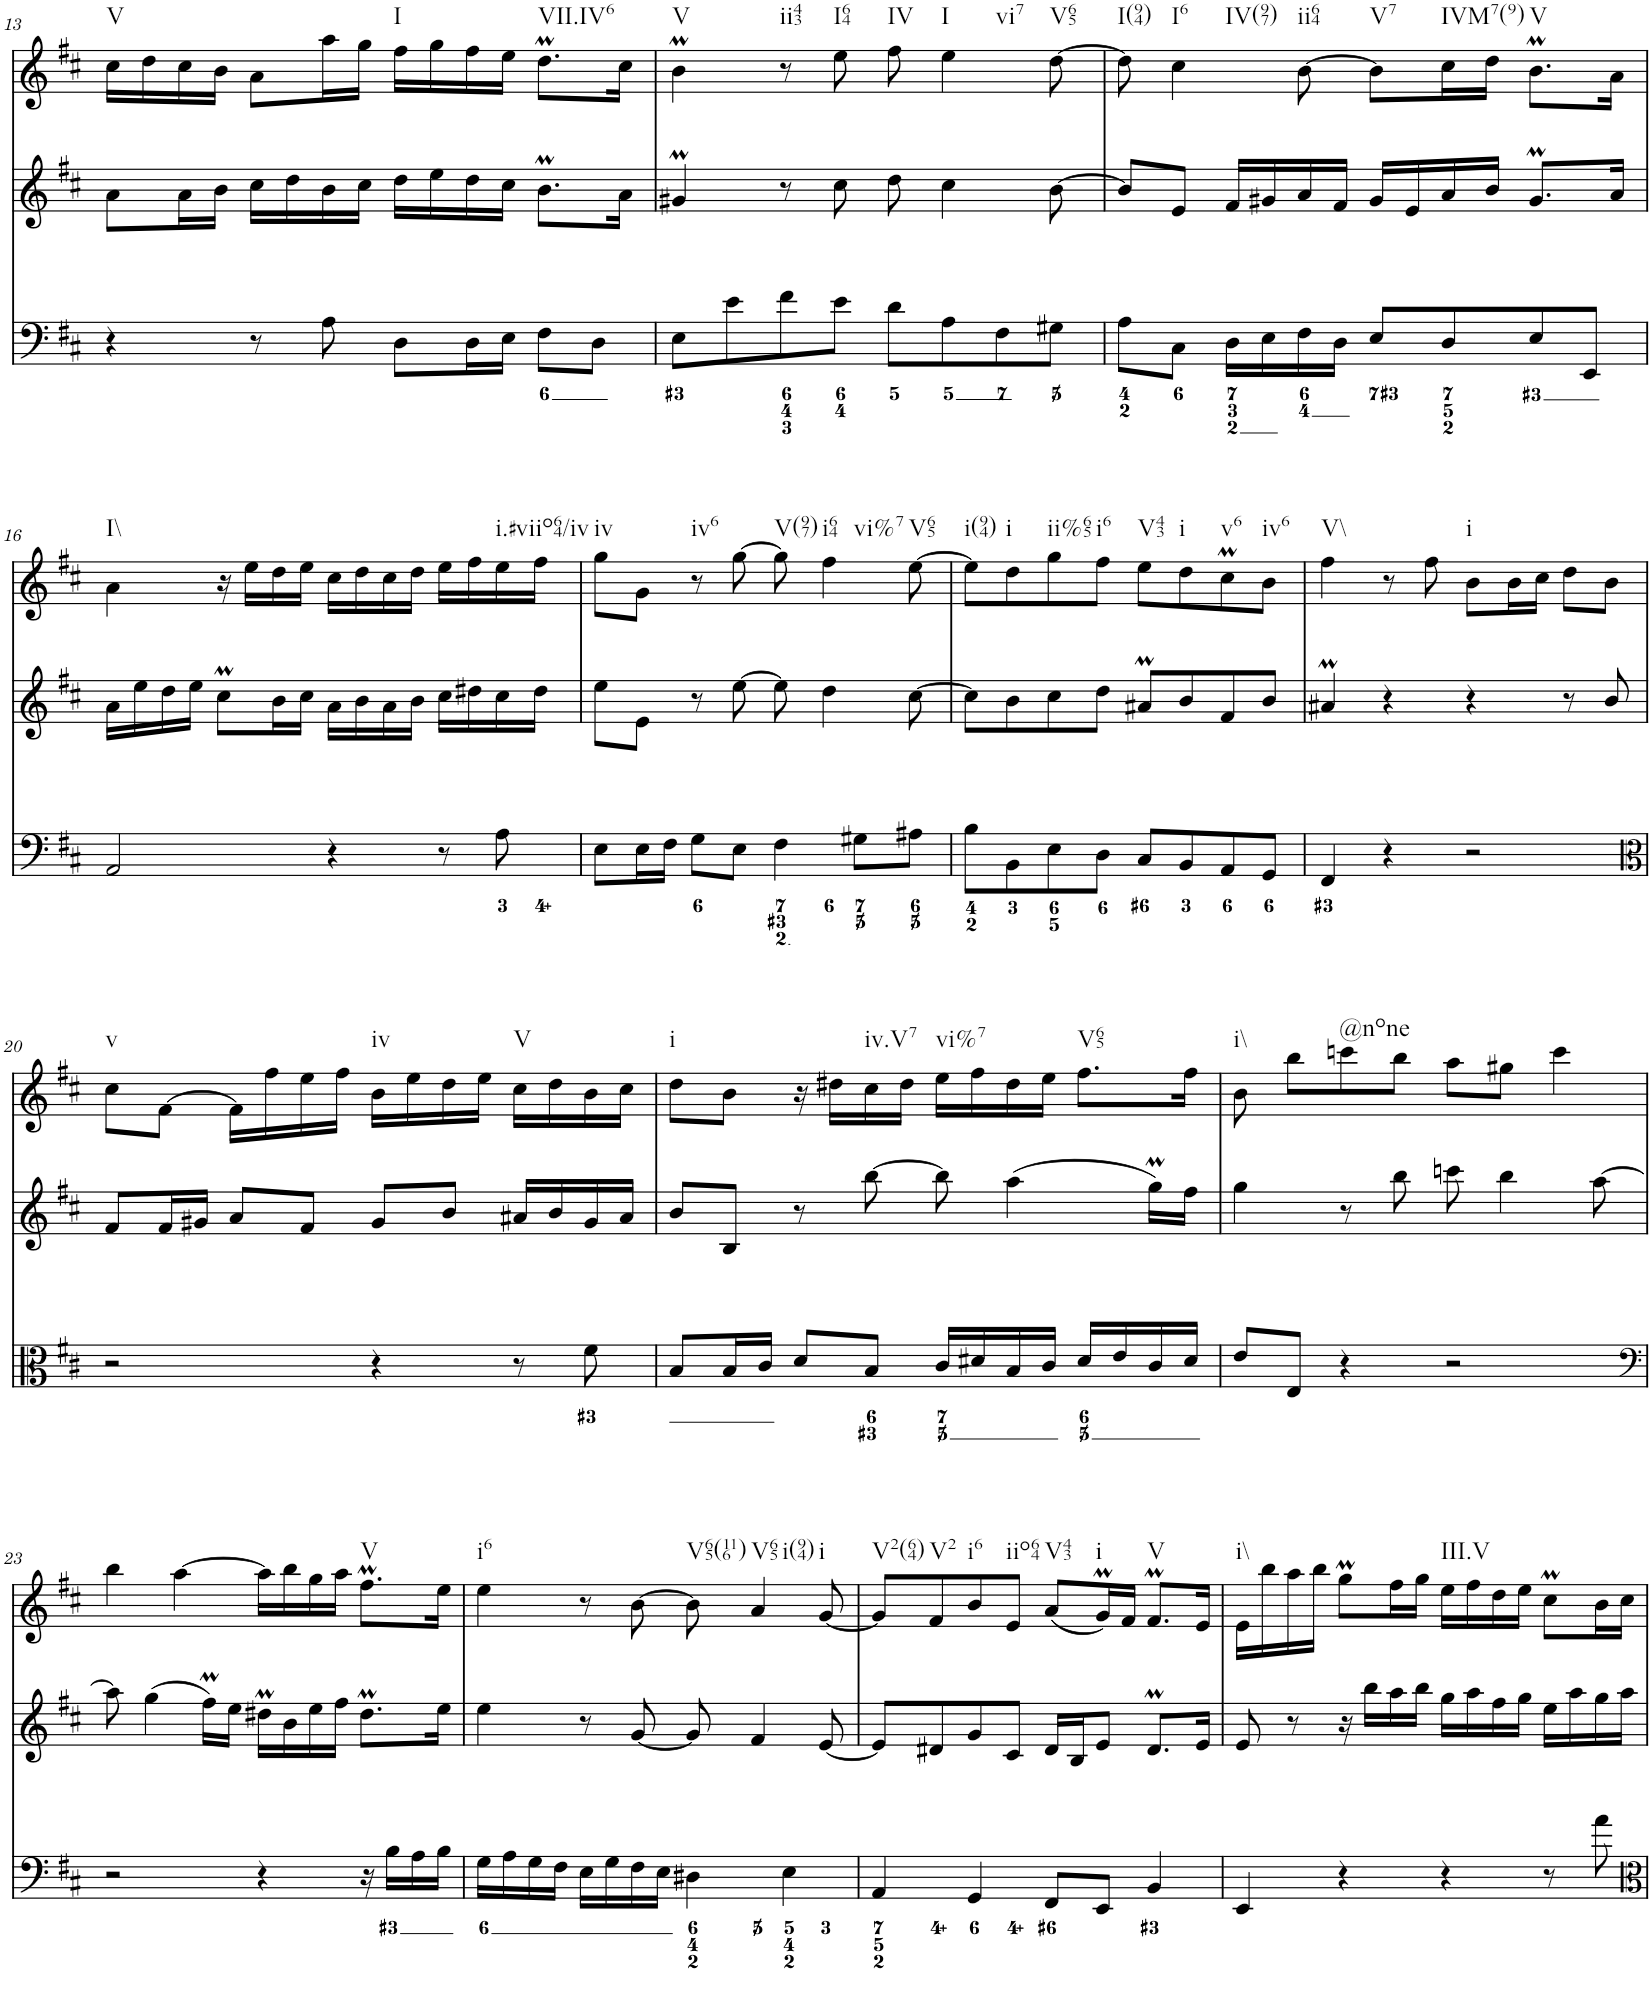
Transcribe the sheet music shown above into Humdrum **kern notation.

**kern	**kern	**kern
*part1	*part1	*part1
*staff3	*staff2	*staff1
*I"Piano	*	*
*I'Pno.	*	*
!!LO:PB:g=z
*clefF4	*clefG2	*clefG2
*k[f#c#]	*k[f#c#]	*k[f#c#]
*M4/4	*M4/4	*M4/4
*met(c)	*met(c)	*met(c)
=13	=13	=13
!	!	!LO:TX:b:t=V
4r	8a\L	16cc#\LL
.	.	16dd\
.	16a\L	16cc#\
.	16b\JJ	16b\JJ
8r	16cc#\LL	8a\L
.	16dd\	.
8A\	16b\	16aa\L
.	16cc#\JJ	16gg\JJ
!	!	!LO:TX:b:t=I
8D\L	16dd\LL	16ff#\LL
.	16ee\	16gg\
16D\L	16dd\	16ff#\
16E\JJ	16cc#\JJ	16ee\JJ
!	!	!LO:TX:b:t=VII.IV6
8F#\L	8.bM\L	8.ddM\L
8D\J	.	.
.	16a\Jk	16cc#\Jk
=14	=14	=14
!	!	!LO:TX:b:t=V
8E\L	4g#Xm/	4bM\
8e\	.	.
!	!	!LO:TX:b:t=ii43
8f#\	8r	8r
!	!	!LO:TX:b:t=I64
8e\J	8cc#\	8ee\
!	!	!LO:TX:b:t=IV
8d\L	8dd\	8ff#\
!	!	!LO:TX:b:t=I
!	!	!LO:TX:b:t=vi7
8A\	4cc#\	4ee\
8F#\	.	.
!	!	!LO:TX:b:t=V65
8G#X\J	[8b\	[8dd\
=15	=15	=15
!	!	!LO:TX:b:t=I(94)
8A\L	8b/L]	8dd\]
!	!	!LO:TX:b:t=I6
!	!	!LO:TX:b:t=IV(97)
8C#\J	8e/J	4cc#\
16D\LL	16f#/LL	.
16E\	16g#X/	.
!	!	!LO:TX:b:t=ii64
16F#\	16a/	[8b\
16D\JJ	16f#/JJ	.
!	!	!LO:TX:b:t=V7
8E/L	16g#/LL	8b\L]
.	16e/	.
!	!	!LO:TX:b:t=IVM7(9)
8D/	16a/	16cc#\L
.	16b/JJ	16dd\JJ
!	!	!LO:TX:b:t=V
8E/	8.g#m/L	8.bM\L
8EE/J	.	.
.	16a/Jk	16a\Jk
!!LO:LB:g=z
=16	=16	=16
!	!	!LO:TX:b:t=I\\
2AA/	16a\LL	4a\
.	16ee\	.
.	16dd\	.
.	16ee\JJ	.
.	8cc#m\L	16r
.	.	16ee\LL
.	16b\L	16dd\
.	16cc#\JJ	16ee\JJ
4r	16a\LL	16cc#\LL
.	16b\	16dd\
.	16a\	16cc#\
.	16b\JJ	16dd\JJ
8r	16cc#\LL	16ee\LL
.	16dd#X\	16ff#\
!	!	!LO:TX:b:t=i.#viio64/iv
8A\	16cc#\	16ee\
.	16dd#\JJ	16ff#\JJ
=17	=17	=17
!	!	!LO:TX:b:t=iv
8E\L	8ee\L	8gg\L
16E\L	8e\J	8g\J
16F#\JJ	.	.
!	!	!LO:TX:b:t=iv6
8G\L	8r	8r
8E\J	[8ee\	[8gg\
!	!	!LO:TX:b:t=V(97)
4F#\	8ee\]	8gg\]
!	!	!LO:TX:b:t=i64
!	!	!LO:TX:b:t=vi%7
.	4dd\	4ff#\
8G#X\L	.	.
!	!	!LO:TX:b:t=V65
8A#X\J	[8cc#\	[8ee\
=18	=18	=18
!	!	!LO:TX:b:t=i(94)
8B\L	8cc#\L]	8ee\L]
!	!	!LO:TX:b:t=i
8BB\	8b\	8dd\
!	!	!LO:TX:b:t=ii%65
8E\	8cc#\	8gg\
!	!	!LO:TX:b:t=i6
8D\J	8dd\J	8ff#\J
!	!	!LO:TX:b:t=V43
8C#/L	8a#Xm/L	8ee\L
!	!	!LO:TX:b:t=i
8BB/	8b/	8dd\
!	!	!LO:TX:b:t=v6
8AA/	8f#/	8cc#m\
!	!	!LO:TX:b:t=iv6
8GG/J	8b/J	8b\J
=19	=19	=19
!	!	!LO:TX:b:t=V\\
4FF#/	4a#Xm/	4ff#\
4r	4r	8r
.	.	8ff#\
!	!	!LO:TX:b:t=i
2r	4r	8b\L
.	.	16b\L
.	.	16cc#\JJ
.	8r	8dd\L
.	8b/	8b\J
!!LO:LB:g=z
=20	=20	=20
*clefC3	*	*
!	!	!LO:TX:b:t=v
2r	8f#/L	8cc#\L
.	16f#/L	[8f#\J
.	16g#X/JJ	.
.	8a/L	16f#\LL]
.	.	16ff#\
.	8f#/J	16ee\
.	.	16ff#\JJ
!	!	!LO:TX:b:t=iv
4r	8g#/L	16b\LL
.	.	16ee\
.	8b/J	16dd\
.	.	16ee\JJ
!	!	!LO:TX:b:t=V
8r	16a#X/LL	16cc#\LL
.	16b/	16dd\
8f#\	16g#/	16b\
.	16a#/JJ	16cc#\JJ
=21	=21	=21
!	!	!LO:TX:b:t=i
8B/L	8b/L	8dd\L
16B/L	8B/J	8b\J
16c#/JJ	.	.
8d/L	8r	16r
.	.	16dd#X\LL
!	!	!LO:TX:b:t=iv.V7
8B/J	[8bb\	16cc#\
.	.	16dd#\JJ
!	!	!LO:TX:b:t=vi%7
16c#/LL	8bb\]	16ee\LL
16d#X/	.	16ff#\
16B/	4aa\	16dd#\
16c#/JJ	.	16ee\JJ
!	!	!LO:TX:b:t=V65
16d#/LL	.	8.ff#\L
16e/	.	.
16c#/	16ggM\LL	.
16d#/JJ	16ff#\JJ	16ff#\Jk
=22	=22	=22
!	!	!LO:TX:b:t=i\\
8e/L	4gg\	8b\
8E/J	.	8bb\L
!	!	!LO:TX:b:t=@none
4r	8r	8cccn\
.	8bb\	8bb\J
2r	8cccn\	8aa\L
.	4bb\	8gg#X\J
.	.	4ccc\
.	[8aa\	.
!!LO:LB:g=z
=23	=23	=23
*clefF4	*	*
2r	8aa\]	4bb\
.	4gg\	.
.	.	[4aa\
.	16ff#m\LL	.
.	16ee\JJ	.
4r	16dd#Xm\LL	16aa\LL]
.	16b\	16bb\
.	16ee\	16gg\
.	16ff#\JJ	16aa\JJ
!	!	!LO:TX:b:t=V
16r	8.dd#m\L	8.ff#m\L
16B\LL	.	.
16A\	.	.
16B\JJ	16ee\Jk	16ee\Jk
=24	=24	=24
!	!	!LO:TX:b:t=i6
16G\LL	4ee\	4ee\
16A\	.	.
16G\	.	.
16F#\JJ	.	.
16E\LL	8r	8r
16G\	.	.
16F#\	[8g/	[8b\
16E\JJ	.	.
!	!	!LO:TX:b:t=V65(116)
4D#X\	8g/]	8b\]
!	!	!LO:TX:b:t=V65
!	!	!LO:TX:b:t=i(94)
.	4f#/	4a/
4E\	.	.
!	!	!LO:TX:b:t=i
.	[8e/	[8g/
=25	=25	=25
!	!	!LO:TX:b:t=V2(64)
4AA/	8e/L]	8g/L]
!	!	!LO:TX:b:t=V2
.	8d#X/	8f#/
!	!	!LO:TX:b:t=i6
4GG/	8g/	8b/
!	!	!LO:TX:b:t=iio64
.	8c#/J	8e/J
!	!	!LO:TX:b:t=V43
8FF#/L	16d#/LL	(8a/L
.	16B/J	.
!	!	!LO:TX:b:t=i
8EE/J	8e/J	16gM/L)
.	.	16f#/JJ
!	!	!LO:TX:b:t=V
4BB/	8.d#m/L	8.f#m/L
.	16e/Jk	16e/Jk
=26	=26	=26
!	!	!LO:TX:b:t=i\\
4EE/	8e/	16e\LL
.	.	16bb\
.	8r	16aa\
.	.	16bb\JJ
4r	16r	8ggM\L
.	16bb\LL	.
.	16aa\	16ff#\L
.	16bb\JJ	16gg\JJ
!	!	!LO:TX:b:t=III.V
4r	16gg\LL	16ee\LL
.	16aa\	16ff#\
.	16ff#\	16dd\
.	16gg\JJ	16ee\JJ
8r	16ee\LL	8cc#m\L
.	16aa\	.
8a\	16gg\	16b\L
.	16aa\JJ	16cc#\JJ
=	=	=
*-	*-	*-
